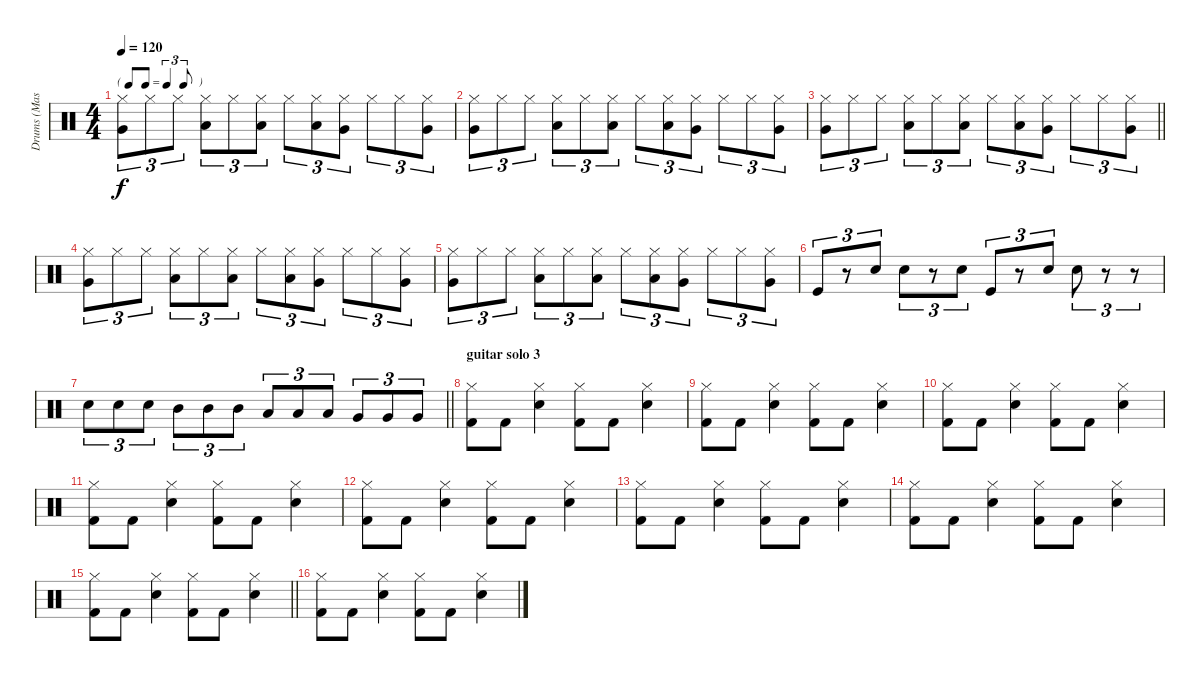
\track ("Drums (Mason)" "Drums (Mas") {instrument percussion}
\staff {score}
\articulation defaults
\ts (4 4)
\tf triplet8th
\tempo 120
\clef neutral
\ks c
("Hi-Hat (closed)" "Very Low Tom (hit)").8{tu (3 2) dy f} "Hi-Hat (closed)".8{tu (3 2)} "Hi-Hat (closed)".8{tu (3 2)} ("Hi-Hat (closed)" "Low Tom (hit)").8{tu (3 2)} "Hi-Hat (closed)".8{tu (3 2)} ("Hi-Hat (closed)" "Low Tom (hit)").8{tu (3 2)} "Hi-Hat (closed)".8{tu (3 2)} ("Hi-Hat (closed)" "Low Tom (hit)").8{tu (3 2)} ("Hi-Hat (closed)" "Very Low Tom (hit)").8{tu (3 2)} "Hi-Hat (closed)".8{tu (3 2)} "Hi-Hat (closed)".8{tu (3 2)} ("Hi-Hat (closed)" "Very Low Tom (hit)").8{tu (3 2)} |
("Hi-Hat (closed)" "Very Low Tom (hit)").8{tu (3 2)} "Hi-Hat (closed)".8{tu (3 2)} "Hi-Hat (closed)".8{tu (3 2)} ("Hi-Hat (closed)" "Low Tom (hit)").8{tu (3 2)} "Hi-Hat (closed)".8{tu (3 2)} ("Hi-Hat (closed)" "Low Tom (hit)").8{tu (3 2)} "Hi-Hat (closed)".8{tu (3 2)} ("Hi-Hat (closed)" "Low Tom (hit)").8{tu (3 2)} ("Hi-Hat (closed)" "Very Low Tom (hit)").8{tu (3 2)} "Hi-Hat (closed)".8{tu (3 2)} "Hi-Hat (closed)".8{tu (3 2)} ("Hi-Hat (closed)" "Very Low Tom (hit)").8{tu (3 2)} |
\barLineRight lightlight
("Hi-Hat (closed)" "Very Low Tom (hit)").8{tu (3 2)} "Hi-Hat (closed)".8{tu (3 2)} "Hi-Hat (closed)".8{tu (3 2)} ("Hi-Hat (closed)" "Low Tom (hit)").8{tu (3 2)} "Hi-Hat (closed)".8{tu (3 2)} ("Hi-Hat (closed)" "Low Tom (hit)").8{tu (3 2)} "Hi-Hat (closed)".8{tu (3 2)} ("Hi-Hat (closed)" "Low Tom (hit)").8{tu (3 2)} ("Hi-Hat (closed)" "Very Low Tom (hit)").8{tu (3 2)} "Hi-Hat (closed)".8{tu (3 2)} "Hi-Hat (closed)".8{tu (3 2)} ("Hi-Hat (closed)" "Very Low Tom (hit)").8{tu (3 2)} |
("Hi-Hat (closed)" "Very Low Tom (hit)").8{tu (3 2)} "Hi-Hat (closed)".8{tu (3 2)} "Hi-Hat (closed)".8{tu (3 2)} ("Hi-Hat (closed)" "Low Tom (hit)").8{tu (3 2)} "Hi-Hat (closed)".8{tu (3 2)} ("Hi-Hat (closed)" "Low Tom (hit)").8{tu (3 2)} "Hi-Hat (closed)".8{tu (3 2)} ("Hi-Hat (closed)" "Low Tom (hit)").8{tu (3 2)} ("Hi-Hat (closed)" "Very Low Tom (hit)").8{tu (3 2)} "Hi-Hat (closed)".8{tu (3 2)} "Hi-Hat (closed)".8{tu (3 2)} ("Hi-Hat (closed)" "Very Low Tom (hit)").8{tu (3 2)} |
("Hi-Hat (closed)" "Very Low Tom (hit)").8{tu (3 2)} "Hi-Hat (closed)".8{tu (3 2)} "Hi-Hat (closed)".8{tu (3 2)} ("Hi-Hat (closed)" "Low Tom (hit)").8{tu (3 2)} "Hi-Hat (closed)".8{tu (3 2)} ("Hi-Hat (closed)" "Low Tom (hit)").8{tu (3 2)} "Hi-Hat (closed)".8{tu (3 2)} ("Hi-Hat (closed)" "Low Tom (hit)").8{tu (3 2)} ("Hi-Hat (closed)" "Very Low Tom (hit)").8{tu (3 2)} "Hi-Hat (closed)".8{tu (3 2)} "Hi-Hat (closed)".8{tu (3 2)} ("Hi-Hat (closed)" "Very Low Tom (hit)").8{tu (3 2)} |
"Kick (hit)".8{tu (3 2)} r.8{tu (3 2)} "Electric Snare (hit)".8{tu (3 2)} "Electric Snare (hit)".8{tu (3 2)} r.8{tu (3 2)} "Electric Snare (hit)".8{tu (3 2)} "Kick (hit)".8{tu (3 2)} r.8{tu (3 2)} "Electric Snare (hit)".8{tu (3 2)} "Electric Snare (hit)".8{tu (3 2)} r.8{tu (3 2)} r.8{tu (3 2)} |
\barLineRight lightlight "Electric Snare (hit)".8{tu (3 2)} "Electric Snare (hit)".8{tu (3 2)} "Electric Snare (hit)".8{tu (3 2)} "Mid Tom (hit)".8{tu (3 2)} "Mid Tom (hit)".8{tu (3 2)} "Mid Tom (hit)".8{tu (3 2)} "Low Tom (hit)".8{tu (3 2)} "Low Tom (hit)".8{tu (3 2)} "Low Tom (hit)".8{tu (3 2)} "Very Low Tom (hit)".8{tu (3 2)} "Very Low Tom (hit)".8{tu (3 2)} "Very Low Tom (hit)".8{tu (3 2)}
|
\section ("" "guitar solo 3")
("Hi-Hat (closed)" "Kick (hit) 2").8 "Kick (hit) 2".8 ("Hi-Hat (closed)" "Electric Snare (hit)").4 ("Hi-Hat (closed)" "Kick (hit) 2").8 "Kick (hit) 2".8 ("Hi-Hat (closed)" "Electric Snare (hit)").4 |
("Hi-Hat (closed)" "Kick (hit) 2").8 "Kick (hit) 2".8 ("Hi-Hat (closed)" "Electric Snare (hit)").4 ("Hi-Hat (closed)" "Kick (hit) 2").8 "Kick (hit) 2".8 ("Hi-Hat (closed)" "Electric Snare (hit)").4 |
("Hi-Hat (closed)" "Kick (hit) 2").8 "Kick (hit) 2".8 ("Hi-Hat (closed)" "Electric Snare (hit)").4 ("Hi-Hat (closed)" "Kick (hit) 2").8 "Kick (hit) 2".8 ("Hi-Hat (closed)" "Electric Snare (hit)").4 |
("Hi-Hat (closed)" "Kick (hit) 2").8 "Kick (hit) 2".8 ("Hi-Hat (closed)" "Electric Snare (hit)").4 ("Hi-Hat (closed)" "Kick (hit) 2").8 "Kick (hit) 2".8 ("Hi-Hat (closed)" "Electric Snare (hit)").4 |
("Hi-Hat (closed)" "Kick (hit) 2").8 "Kick (hit) 2".8 ("Hi-Hat (closed)" "Electric Snare (hit)").4 ("Hi-Hat (closed)" "Kick (hit) 2").8 "Kick (hit) 2".8 ("Hi-Hat (closed)" "Electric Snare (hit)").4 |
("Hi-Hat (closed)" "Kick (hit) 2").8 "Kick (hit) 2".8 ("Hi-Hat (closed)" "Electric Snare (hit)").4 ("Hi-Hat (closed)" "Kick (hit) 2").8 "Kick (hit) 2".8 ("Hi-Hat (closed)" "Electric Snare (hit)").4 |
("Hi-Hat (closed)" "Kick (hit) 2").8 "Kick (hit) 2".8 ("Hi-Hat (closed)" "Electric Snare (hit)").4 ("Hi-Hat (closed)" "Kick (hit) 2").8 "Kick (hit) 2".8 ("Hi-Hat (closed)" "Electric Snare (hit)").4 |
\barLineRight lightlight
("Hi-Hat (closed)" "Kick (hit) 2").8 "Kick (hit) 2".8 ("Hi-Hat (closed)" "Electric Snare (hit)").4 ("Hi-Hat (closed)" "Kick (hit) 2").8 "Kick (hit) 2".8 ("Hi-Hat (closed)" "Electric Snare (hit)").4 |
("Hi-Hat (closed)" "Kick (hit) 2").8 "Kick (hit) 2".8 ("Hi-Hat (closed)" "Electric Snare (hit)").4 ("Hi-Hat (closed)" "Kick (hit) 2").8 "Kick (hit) 2".8 ("Hi-Hat (closed)" "Electric Snare (hit)").4
